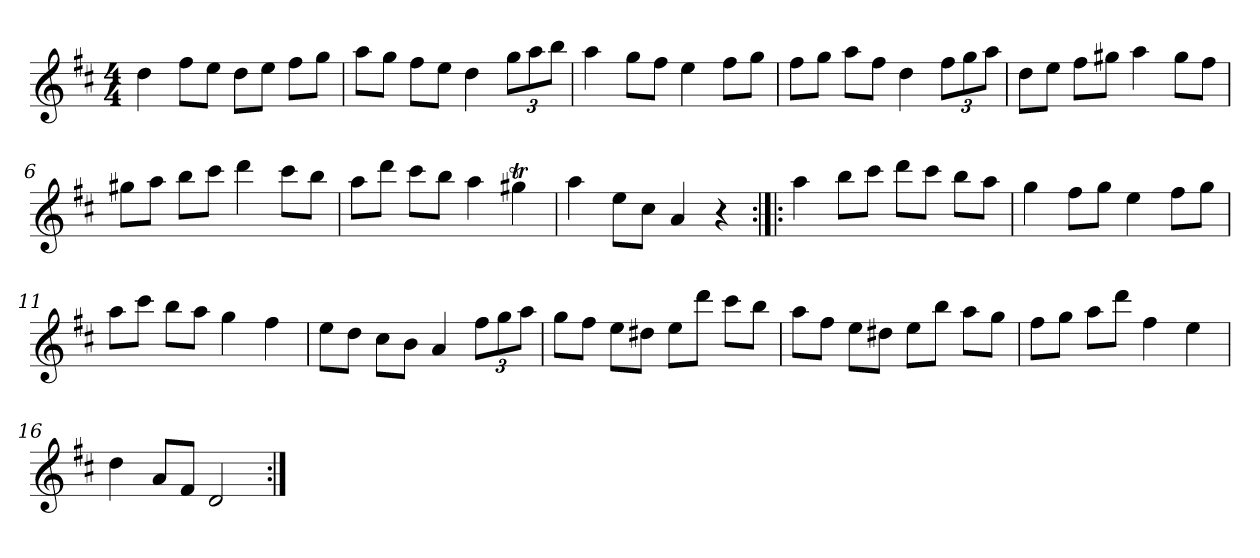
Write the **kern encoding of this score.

**kern
*part1
*staff1
*clefG2
*k[f#c#]
*D:
*M4/4
*MM120
=1
4dd
8ff#\L
8ee\J
8dd\L
8ee\J
8ff#\L
8gg\J
=2
8aa\L
8gg\J
8ff#\L
8ee\J
4dd
12gg\L
12aa\
12bb\J
=3
4aa
8gg\L
8ff#\J
4ee
8ff#\L
8gg\J
=4
8ff#\L
8gg\J
8aa\L
8ff#\J
4dd
12ff#\L
12gg\
12aa\J
=5
8dd\L
8ee\J
8ff#\L
8gg#X\J
4aa
8gg#\L
8ff#\J
=6
8gg#X\L
8aa\J
8bb\L
8ccc#\J
4ddd
8ccc#\L
8bb\J
=7
8aa\L
8ddd\J
8ccc#\L
8bb\J
4aa
4gg#Xt
=8
4aa
8ee\L
8cc#\J
4a
4r
=9:|!|:
4aa
8bb\L
8ccc#\J
8ddd\L
8ccc#\J
8bb\L
8aa\J
=10
4gg
8ff#\L
8gg\J
4ee
8ff#\L
8gg\J
=11
8aa\L
8ccc#\J
8bb\L
8aa\J
4gg
4ff#
=12
8ee\L
8dd\J
8cc#\L
8b\J
4a
12ff#\L
12gg\
12aa\J
=13
8gg\L
8ff#\J
8ee\L
8dd#X\J
8ee\L
8ddd\J
8ccc#\L
8bb\J
=14
8aa\L
8ff#\J
8ee\L
8dd#X\J
8ee\L
8bb\J
8aa\L
8gg\J
=15
8ff#\L
8gg\J
8aa\L
8ddd\J
4ff#
4ee
=16
4dd
8a/L
8f#/J
2d
=:|!
*-
